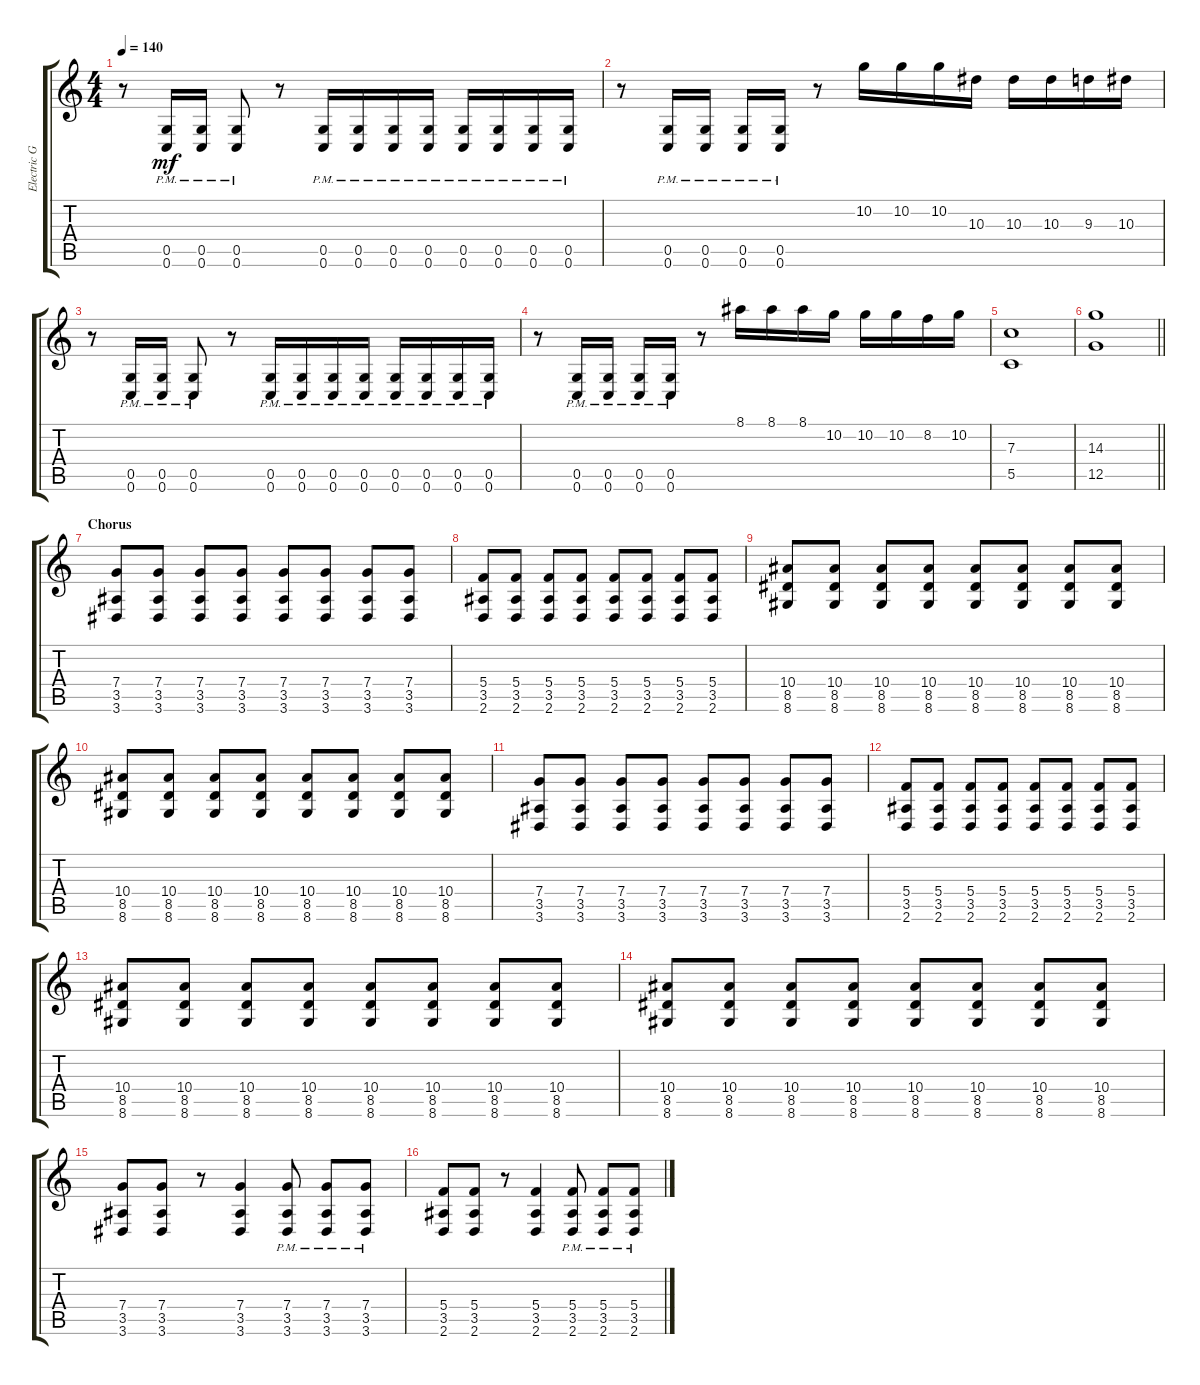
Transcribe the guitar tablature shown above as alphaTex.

\track ("Electric Guitar" "Electric G") {instrument distortionguitar}
\staff {score tabs}
\tuning (D4 A3 F3 C3 G2 C2) {hide}
\ts (4 4)
\tempo 140
\clef g2
\ks c
r.8{dy mf} (0.5{pm} 0.6{pm}).16 (0.5{pm} 0.6{pm}).16 (0.5{pm} 0.6{pm}).8 r.8 (0.5{pm} 0.6{pm}).16 (0.5{pm} 0.6{pm}).16 (0.5{pm} 0.6{pm}).16 (0.5{pm} 0.6{pm}).16 (0.5{pm} 0.6{pm}).16 (0.5{pm} 0.6{pm}).16 (0.5{pm} 0.6{pm}).16 (0.5{pm} 0.6{pm}).16 |
r.8 (0.5{pm} 0.6{pm}).16 (0.5{pm} 0.6{pm}).16 (0.5{pm} 0.6{pm}).16 (0.5{pm} 0.6{pm}).16 r.8 10.2.16 10.2.16 10.2.16 10.3.16 10.3.16 10.3.16 9.3.16 10.3.16 |
r.8 (0.5{pm} 0.6{pm}).16 (0.5{pm} 0.6{pm}).16 (0.5{pm} 0.6{pm}).8 r.8 (0.5{pm} 0.6{pm}).16 (0.5{pm} 0.6{pm}).16 (0.5{pm} 0.6{pm}).16 (0.5{pm} 0.6{pm}).16 (0.5{pm} 0.6{pm}).16 (0.5{pm} 0.6{pm}).16 (0.5{pm} 0.6{pm}).16 (0.5{pm} 0.6{pm}).16 |
r.8 (0.5{pm} 0.6{pm}).16 (0.5{pm} 0.6{pm}).16 (0.5{pm} 0.6{pm}).16 (0.5{pm} 0.6{pm}).16 r.8 8.1.16 8.1.16 8.1.16 10.2.16 10.2.16 10.2.16 8.2.16 10.2.16 |
(7.3 5.5).1 |
\barLineRight lightlight
(14.3 12.5).1 |
\section ("" "Chorus")
(7.4 3.5 3.6).8 (7.4 3.5 3.6).8 (7.4 3.5 3.6).8 (7.4 3.5 3.6).8 (7.4 3.5 3.6).8 (7.4 3.5 3.6).8 (7.4 3.5 3.6).8 (7.4 3.5 3.6).8 |
(5.4 3.5 2.6).8 (5.4 3.5 2.6).8 (5.4 3.5 2.6).8 (5.4 3.5 2.6).8 (5.4 3.5 2.6).8 (5.4 3.5 2.6).8 (5.4 3.5 2.6).8 (5.4 3.5 2.6).8 |
(10.4 8.5 8.6).8 (10.4 8.5 8.6).8 (10.4 8.5 8.6).8 (10.4 8.5 8.6).8 (10.4 8.5 8.6).8 (10.4 8.5 8.6).8 (10.4 8.5 8.6).8 (10.4 8.5 8.6).8 |
(10.4 8.5 8.6).8 (10.4 8.5 8.6).8 (10.4 8.5 8.6).8 (10.4 8.5 8.6).8 (10.4 8.5 8.6).8 (10.4 8.5 8.6).8 (10.4 8.5 8.6).8 (10.4 8.5 8.6).8 |
(7.4 3.5 3.6).8 (7.4 3.5 3.6).8 (7.4 3.5 3.6).8 (7.4 3.5 3.6).8 (7.4 3.5 3.6).8 (7.4 3.5 3.6).8 (7.4 3.5 3.6).8 (7.4 3.5 3.6).8 |
(5.4 3.5 2.6).8 (5.4 3.5 2.6).8 (5.4 3.5 2.6).8 (5.4 3.5 2.6).8 (5.4 3.5 2.6).8 (5.4 3.5 2.6).8 (5.4 3.5 2.6).8 (5.4 3.5 2.6).8 |
(10.4 8.5 8.6).8 (10.4 8.5 8.6).8 (10.4 8.5 8.6).8 (10.4 8.5 8.6).8 (10.4 8.5 8.6).8 (10.4 8.5 8.6).8 (10.4 8.5 8.6).8 (10.4 8.5 8.6).8 |
(10.4 8.5 8.6).8 (10.4 8.5 8.6).8 (10.4 8.5 8.6).8 (10.4 8.5 8.6).8 (10.4 8.5 8.6).8 (10.4 8.5 8.6).8 (10.4 8.5 8.6).8 (10.4 8.5 8.6).8 |
(7.4 3.5 3.6).8 (7.4 3.5 3.6).8 r.8 (7.4 3.5 3.6).4 (7.4{pm} 3.5{pm} 3.6{pm}).8 (7.4{pm} 3.5{pm} 3.6{pm}).8 (7.4{pm} 3.5{pm} 3.6{pm}).8 |
(5.4 3.5 2.6).8 (5.4 3.5 2.6).8 r.8 (5.4 3.5 2.6).4 (5.4{pm} 3.5{pm} 2.6{pm}).8 (5.4{pm} 3.5{pm} 2.6{pm}).8 (5.4{pm} 3.5{pm} 2.6{pm}).8
